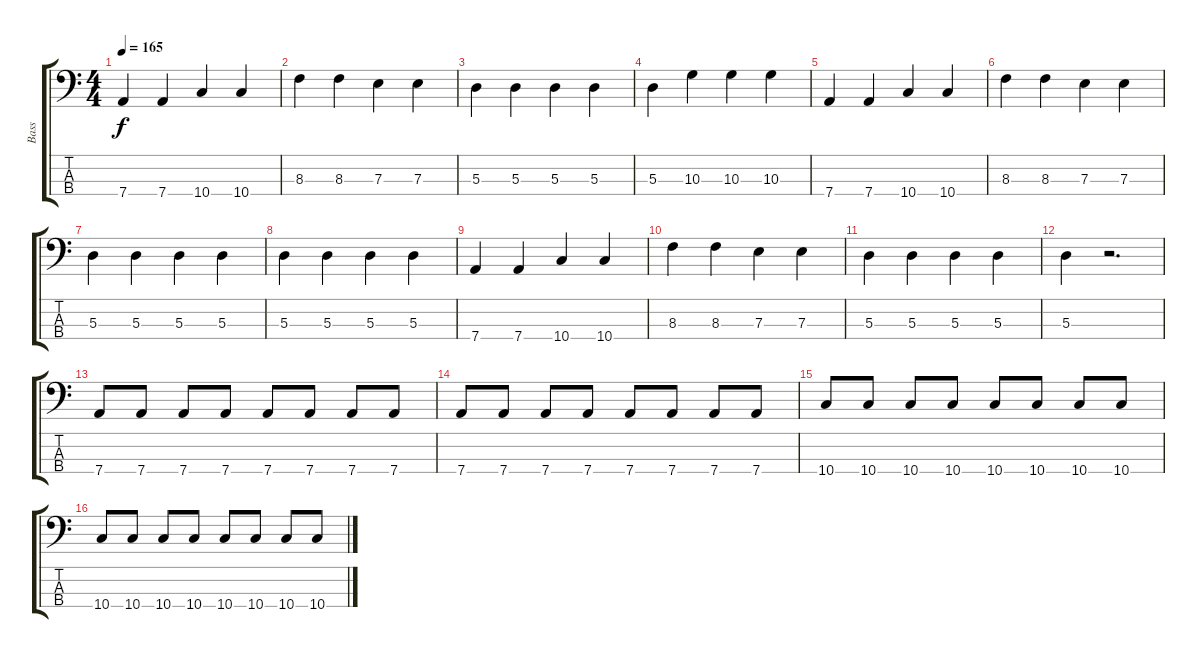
\track ("Bass" "Bass") {instrument electricbassfinger}
\staff {score tabs}
\tuning (G2 D2 A1 D1) {hide}
\ts (4 4)
\tempo 165
\clef f4
\ks c
7.4.4{dy f} 7.4.4 10.4.4 10.4.4 |
8.3.4 8.3.4 7.3.4 7.3.4 |
5.3.4 5.3.4 5.3.4 5.3.4 |
5.3.4 10.3.4 10.3.4 10.3.4 |
7.4.4 7.4.4 10.4.4 10.4.4 |
8.3.4 8.3.4 7.3.4 7.3.4 |
5.3.4 5.3.4 5.3.4 5.3.4 |
5.3.4 5.3.4 5.3.4 5.3.4 |
7.4.4 7.4.4 10.4.4 10.4.4 |
8.3.4 8.3.4 7.3.4 7.3.4 |
5.3.4 5.3.4 5.3.4 5.3.4 |
5.3.4 r.2{d} |
7.4.8 7.4.8 7.4.8 7.4.8 7.4.8 7.4.8 7.4.8 7.4.8 |
7.4.8 7.4.8 7.4.8 7.4.8 7.4.8 7.4.8 7.4.8 7.4.8 |
10.4.8 10.4.8 10.4.8 10.4.8 10.4.8 10.4.8 10.4.8 10.4.8 |
10.4.8 10.4.8 10.4.8 10.4.8 10.4.8 10.4.8 10.4.8 10.4.8
